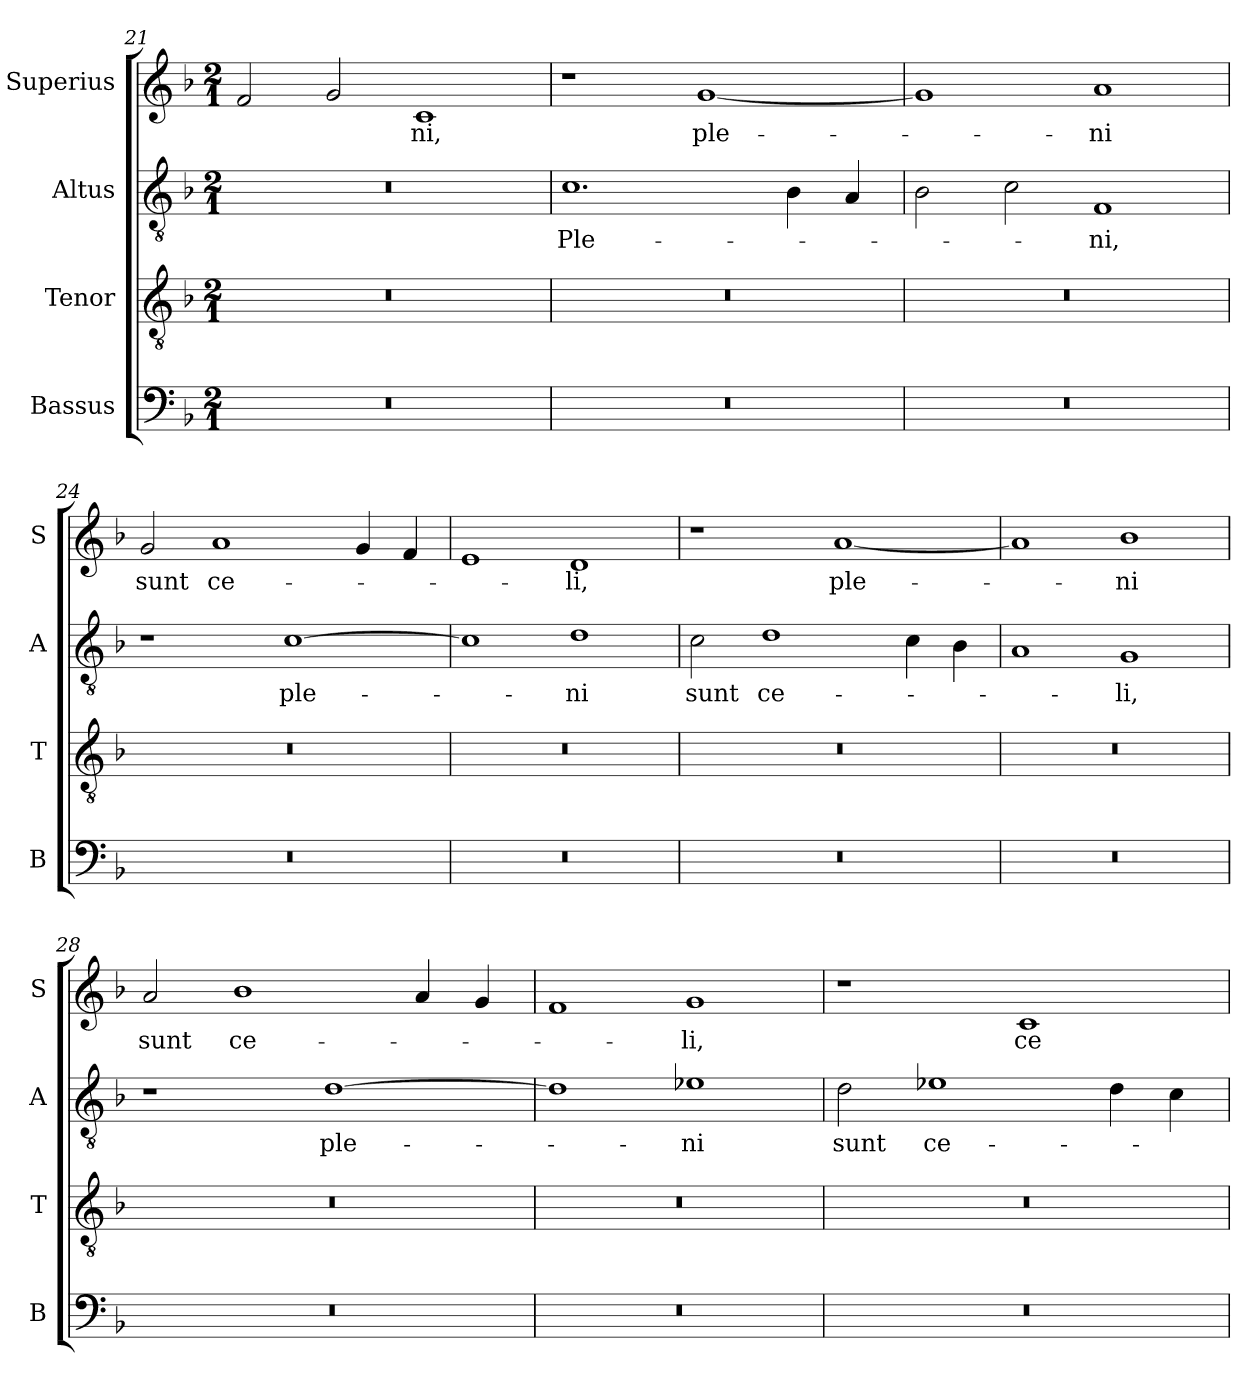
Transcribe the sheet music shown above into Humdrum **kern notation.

**kern	**kern	**kern	**text	**kern	**text
*part4	*part3	*part2	*part2	*part1	*part1
*staff4	*staff3	*staff2	*staff2	*staff1	*staff1
*I"Bassus	*I"Tenor	*I"Altus	*	*I"Superius	*
*I'B	*I'T	*I'A	*	*I'S	*
*clefF4	*clefGv2	*clefGv2	*	*clefG2	*
*k[b-]	*k[b-]	*k[b-]	*	*k[b-]	*
*M2/1	*M2/1	*M2/1	*	*M2/1	*
=21	=21	=21	=21	=21	=21
0r	0r	0r	.	2f/	.
.	.	.	.	2g/	.
.	.	.	.	1c	-ni,
=22	=22	=22	=22	=22	=22
0r	0r	1.c	Ple-	1r	.
.	.	.	.	[1g	ple-
.	.	4B-\	.	.	.
.	.	4A/	.	.	.
=23	=23	=23	=23	=23	=23
0r	0r	2B-\	.	1g]	.
.	.	2c\	.	.	.
.	.	1F	-ni,	1a	-ni
=24	=24	=24	=24	=24	=24
0r	0r	1r	.	2g/	sunt
.	.	.	.	1a	ce-
.	.	[1c	ple-	.	.
.	.	.	.	4g/	.
.	.	.	.	4f/	.
=25	=25	=25	=25	=25	=25
0r	0r	1c]	.	1e	.
.	.	1d	-ni	1d	-li,
=26	=26	=26	=26	=26	=26
0r	0r	2c\	sunt	1r	.
.	.	1d	ce-	.	.
.	.	.	.	[1a	ple-
.	.	4c\	.	.	.
.	.	4B-\	.	.	.
=27	=27	=27	=27	=27	=27
0r	0r	1A	.	1a]	.
.	.	1G	-li,	1b-	-ni
=28	=28	=28	=28	=28	=28
0r	0r	1r	.	2a/	sunt
.	.	.	.	1b-	ce-
.	.	[1d	ple-	.	.
.	.	.	.	4a/	.
.	.	.	.	4g/	.
=29	=29	=29	=29	=29	=29
0r	0r	1d]	.	1f	.
.	.	1e-X	-ni	1g	-li,
=30	=30	=30	=30	=30	=30
0r	0r	2d\	sunt	1r	.
.	.	1e-X	ce-	.	.
.	.	.	.	1c	ce-
.	.	4d\	.	.	.
.	.	4c\	.	.	.
=	=	=	=	=	=
*-	*-	*-	*-	*-	*-
